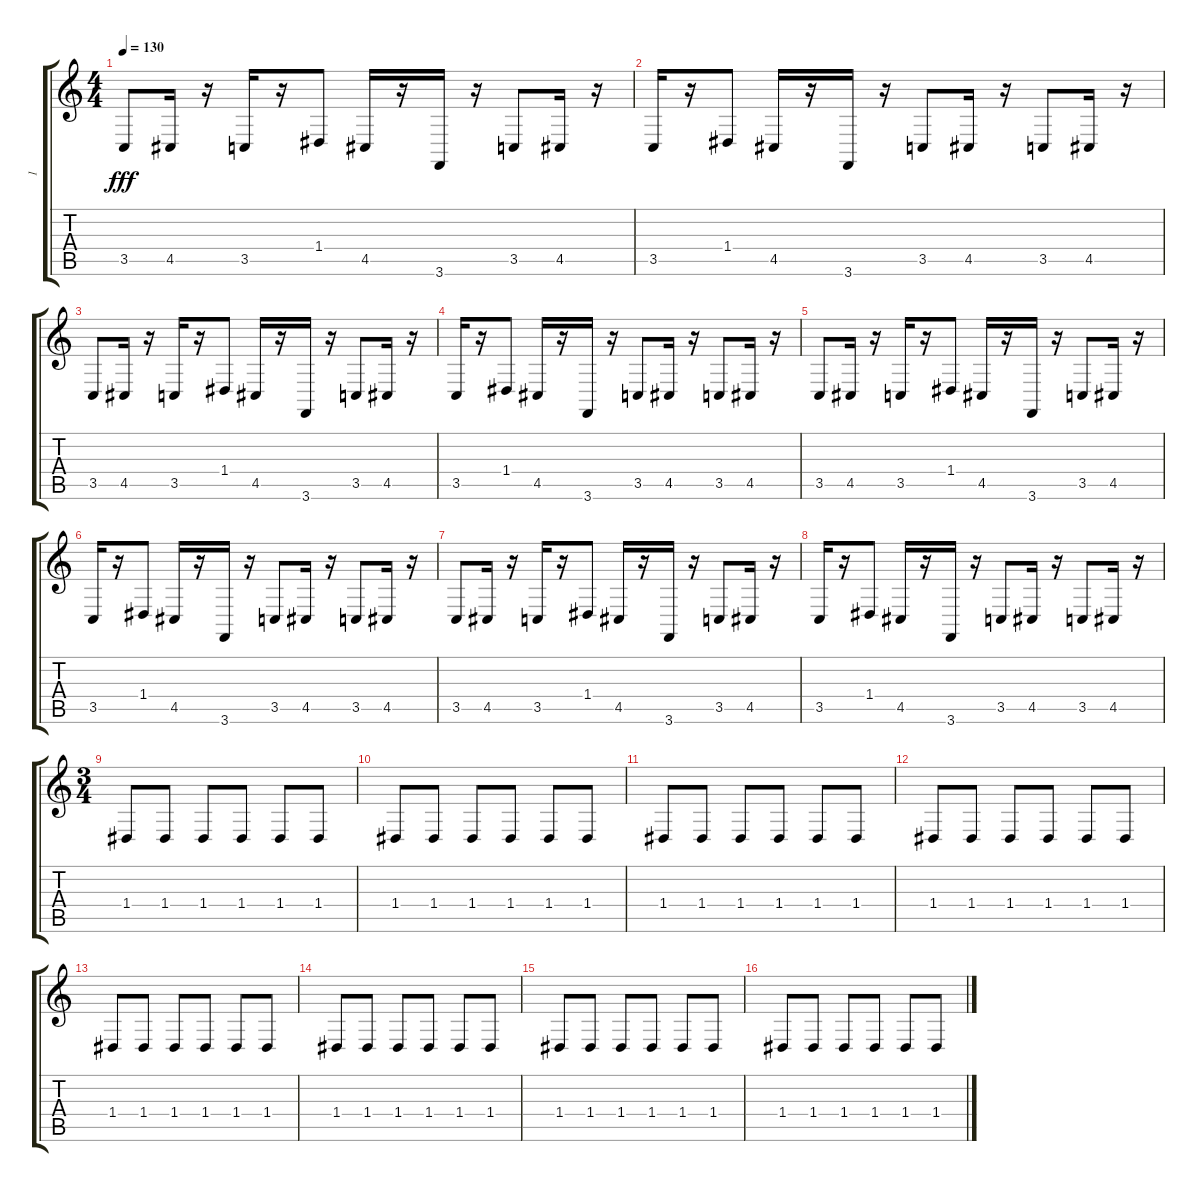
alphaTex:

\track ("1" "1") {instrument acousticgrandpiano}
\staff {score tabs}
\tuning (E4 B3 G3 D3 A2 D2) {hide}
\ts (4 4)
\tempo 130
\clef g2
\ks c
3.5.8{dy fff} 4.5.16 r.16 3.5.16 r.16 1.4.8 4.5.16 r.16 3.6.16 r.16 3.5.8 4.5.16 r.16 |
3.5.16 r.16 1.4.8 4.5.16 r.16 3.6.16 r.16 3.5.8 4.5.16 r.16 3.5.8 4.5.16 r.16 |
3.5.8 4.5.16 r.16 3.5.16 r.16 1.4.8 4.5.16 r.16 3.6.16 r.16 3.5.8 4.5.16 r.16 |
3.5.16 r.16 1.4.8 4.5.16 r.16 3.6.16 r.16 3.5.8 4.5.16 r.16 3.5.8 4.5.16 r.16 |
3.5.8 4.5.16 r.16 3.5.16 r.16 1.4.8 4.5.16 r.16 3.6.16 r.16 3.5.8 4.5.16 r.16 |
3.5.16 r.16 1.4.8 4.5.16 r.16 3.6.16 r.16 3.5.8 4.5.16 r.16 3.5.8 4.5.16 r.16 |
3.5.8 4.5.16 r.16 3.5.16 r.16 1.4.8 4.5.16 r.16 3.6.16 r.16 3.5.8 4.5.16 r.16 |
3.5.16 r.16 1.4.8 4.5.16 r.16 3.6.16 r.16 3.5.8 4.5.16 r.16 3.5.8 4.5.16 r.16 |
\ts (3 4)
1.4.8 1.4.8 1.4.8 1.4.8 1.4.8 1.4.8 |
1.4.8 1.4.8 1.4.8 1.4.8 1.4.8 1.4.8 |
1.4.8 1.4.8 1.4.8 1.4.8 1.4.8 1.4.8 |
1.4.8 1.4.8 1.4.8 1.4.8 1.4.8 1.4.8 |
1.4.8 1.4.8 1.4.8 1.4.8 1.4.8 1.4.8 |
1.4.8 1.4.8 1.4.8 1.4.8 1.4.8 1.4.8 |
1.4.8 1.4.8 1.4.8 1.4.8 1.4.8 1.4.8 |
1.4.8 1.4.8 1.4.8 1.4.8 1.4.8 1.4.8
